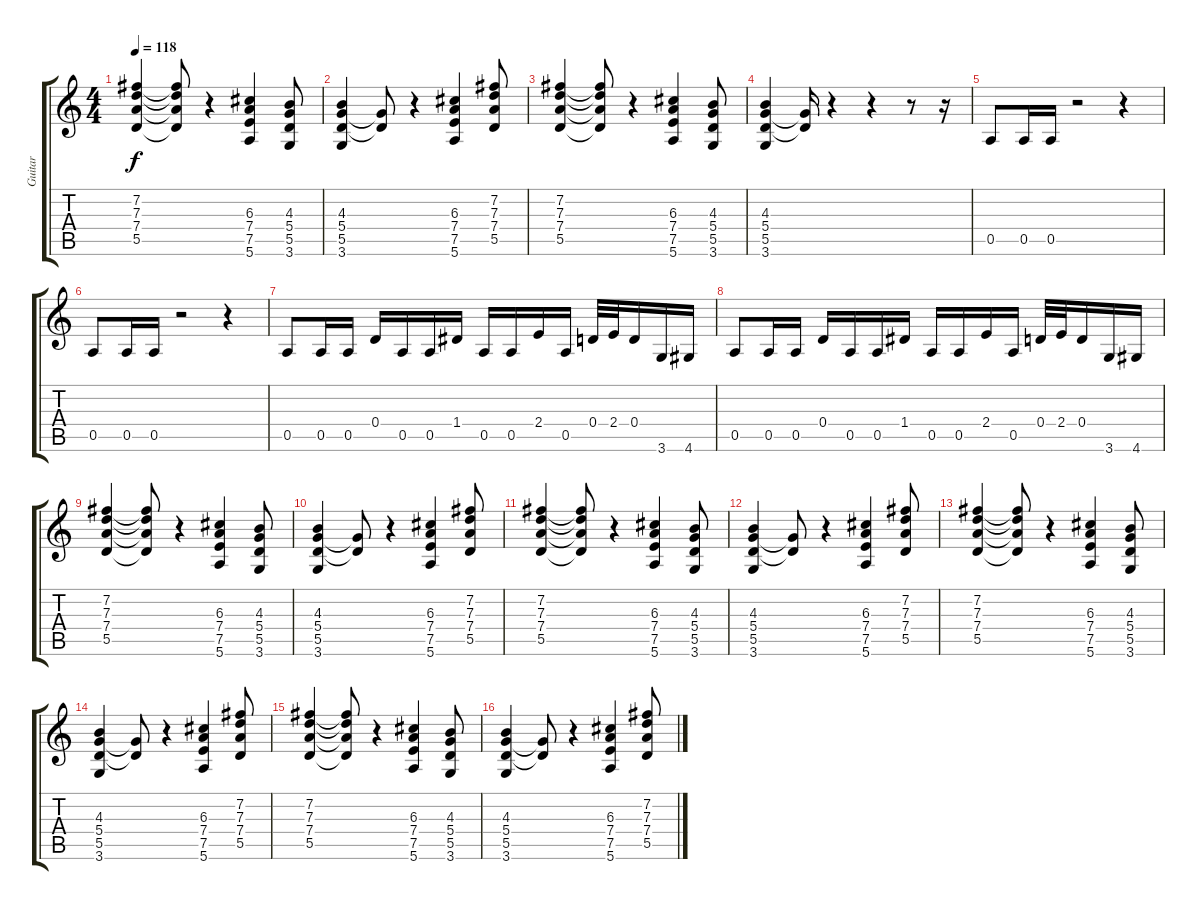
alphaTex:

\track ("Guitar" "Guitar") {instrument overdrivenguitar}
\staff {score tabs}
\tuning (E4 B3 G3 D3 A2 E2) {hide}
\ts (4 4)
\tempo 118
\clef g2
\ks c
(7.2 7.3 7.4 5.5).4{dy f} (7.2{t} 7.3{t} 7.4{t} 5.5{t}).8 r.4 (6.3 7.4 7.5 5.6).4 (4.3 5.4 5.5 3.6).8 |
(4.3 5.4 5.5 3.6).4 (5.4{t} 5.5{t}).8 r.4 (6.3 7.4 7.5 5.6).4 (7.2 7.3 7.4 5.5).8 |
(7.2 7.3 7.4 5.5).4 (7.2{t} 7.3{t} 7.4{t} 5.5{t}).8 r.4 (6.3 7.4 7.5 5.6).4 (4.3 5.4 5.5 3.6).8 |
(4.3 5.4 5.5 3.6).4 (5.4{t} 5.5{t}).16 r.4 r.4 r.8 r.16 |
0.5.8 0.5.16 0.5.16 r.2 r.4 |
0.5.8 0.5.16 0.5.16 r.2 r.4 |
0.5.8 0.5.16 0.5.16 0.4.16 0.5.16 0.5.16 1.4.16 0.5.16 0.5.16 2.4.16 0.5.16 0.4.32 2.4.32 0.4.16 3.6.16 4.6.16 |
0.5.8 0.5.16 0.5.16 0.4.16 0.5.16 0.5.16 1.4.16 0.5.16 0.5.16 2.4.16 0.5.16 0.4.32 2.4.32 0.4.16 3.6.16 4.6.16 |
(7.2 7.3 7.4 5.5).4 (7.2{t} 7.3{t} 7.4{t} 5.5{t}).8 r.4 (6.3 7.4 7.5 5.6).4 (4.3 5.4 5.5 3.6).8 |
(4.3 5.4 5.5 3.6).4 (5.4{t} 5.5{t}).8 r.4 (6.3 7.4 7.5 5.6).4 (7.2 7.3 7.4 5.5).8 |
(7.2 7.3 7.4 5.5).4 (7.2{t} 7.3{t} 7.4{t} 5.5{t}).8 r.4 (6.3 7.4 7.5 5.6).4 (4.3 5.4 5.5 3.6).8 |
(4.3 5.4 5.5 3.6).4 (5.4{t} 5.5{t}).8 r.4 (6.3 7.4 7.5 5.6).4 (7.2 7.3 7.4 5.5).8 |
(7.2 7.3 7.4 5.5).4 (7.2{t} 7.3{t} 7.4{t} 5.5{t}).8 r.4 (6.3 7.4 7.5 5.6).4 (4.3 5.4 5.5 3.6).8 |
(4.3 5.4 5.5 3.6).4 (5.4{t} 5.5{t}).8 r.4 (6.3 7.4 7.5 5.6).4 (7.2 7.3 7.4 5.5).8 |
(7.2 7.3 7.4 5.5).4 (7.2{t} 7.3{t} 7.4{t} 5.5{t}).8 r.4 (6.3 7.4 7.5 5.6).4 (4.3 5.4 5.5 3.6).8 |
(4.3 5.4 5.5 3.6).4 (5.4{t} 5.5{t}).8 r.4 (6.3 7.4 7.5 5.6).4 (7.2 7.3 7.4 5.5).8
